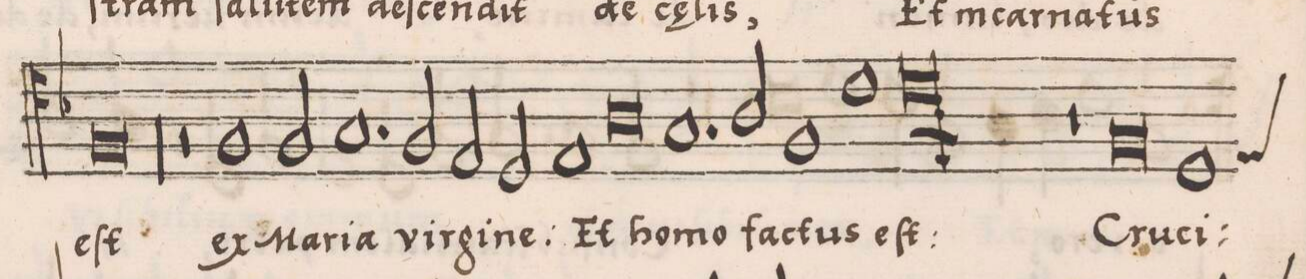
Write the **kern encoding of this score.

**kern	**text
*I"CANTVS	*
*clefC4	*
*k[b-]	*
*met(C|)	*
*M2/1	*
0F	eſt
=70-	=70-
00r	.
=71-	=71-
=72-	=72-
2r	.
1F	ex
2F/	Ma-
=73-	=73-
1.G	-ri-
2F/	-a
=74-	=74-
2E/	vir-
2D/	-gi-
1E	-ne:
=75-	=75-
0A	Et
=76-	=76-
1.G	ho-
2A/	-mo
=77-	=77-
1F	fac-
1c	-tus
=78-	=78-
0cl	eſt:
=79-	=79-
1r	.
0F	Cru-
=80-	=80-
1D	-ci-
*custos:E	*
=81-	=81-
*-	*-
